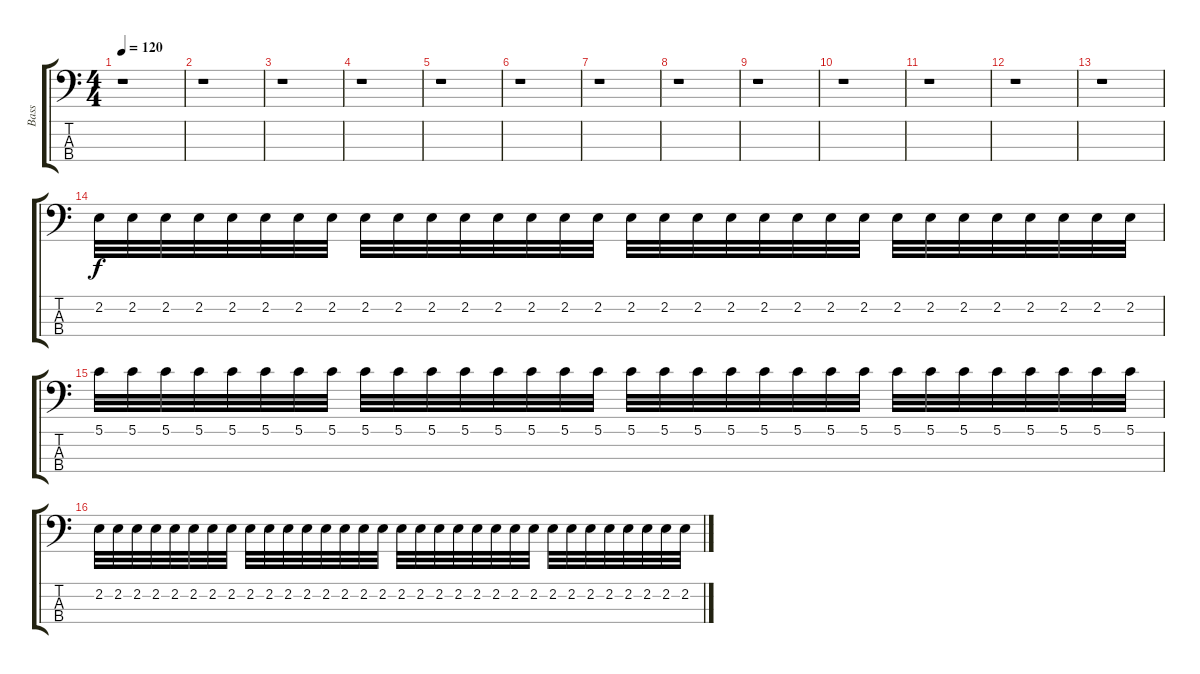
\track ("Bass" "Bass") {instrument acousticguitarnylon}
\staff {score tabs}
\tuning (G2 D2 A1 E1) {hide}
\ts (4 4)
\tempo 120
\clef f4
\ks c
r.1{dy f instrument acousticguitarnylon} |
r.1 |
r.1 |
r.1 |
r.1 |
r.1 |
r.1 |
r.1 |
r.1 |
r.1 |
r.1 |
r.1 |
r.1 |
2.2.32 2.2.32 2.2.32 2.2.32 2.2.32 2.2.32 2.2.32 2.2.32 2.2.32 2.2.32 2.2.32 2.2.32 2.2.32 2.2.32 2.2.32 2.2.32 2.2.32 2.2.32 2.2.32 2.2.32 2.2.32 2.2.32 2.2.32 2.2.32 2.2.32 2.2.32 2.2.32 2.2.32 2.2.32 2.2.32 2.2.32 2.2.32 |
5.1.32 5.1.32 5.1.32 5.1.32 5.1.32 5.1.32 5.1.32 5.1.32 5.1.32 5.1.32 5.1.32 5.1.32 5.1.32 5.1.32 5.1.32 5.1.32 5.1.32 5.1.32 5.1.32 5.1.32 5.1.32 5.1.32 5.1.32 5.1.32 5.1.32 5.1.32 5.1.32 5.1.32 5.1.32 5.1.32 5.1.32 5.1.32 |
2.2.32 2.2.32 2.2.32 2.2.32 2.2.32 2.2.32 2.2.32 2.2.32 2.2.32 2.2.32 2.2.32 2.2.32 2.2.32 2.2.32 2.2.32 2.2.32 2.2.32 2.2.32 2.2.32 2.2.32 2.2.32 2.2.32 2.2.32 2.2.32 2.2.32 2.2.32 2.2.32 2.2.32 2.2.32 2.2.32 2.2.32 2.2.32
